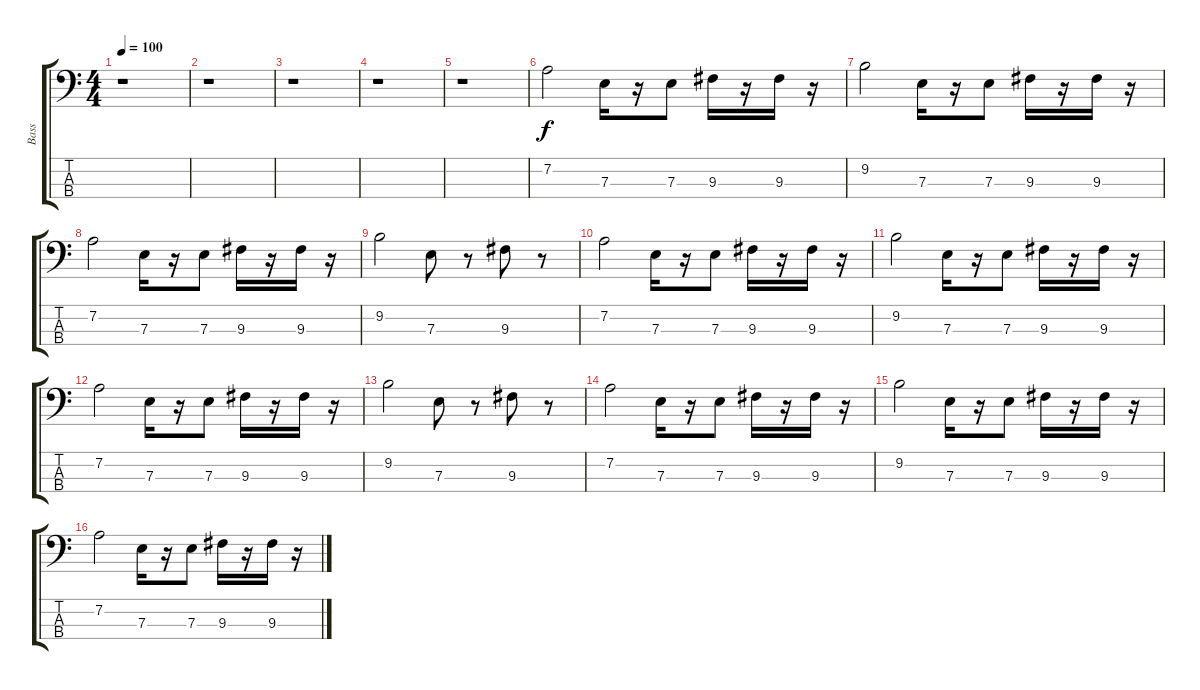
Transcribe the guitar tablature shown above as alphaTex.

\track ("Bass" "Bass") {instrument electricbassfinger}
\staff {score tabs}
\tuning (G2 D2 A1 E1) {hide}
\ts (4 4)
\tempo 100
\clef f4
\ks c
r.1{dy f} |
r.1 |
r.1 |
r.1 |
r.1 |
7.2.2 7.3.16 r.16 7.3.8 9.3.16 r.16 9.3.16 r.16 |
9.2.2 7.3.16 r.16 7.3.8 9.3.16 r.16 9.3.16 r.16 |
7.2.2 7.3.16 r.16 7.3.8 9.3.16 r.16 9.3.16 r.16 |
9.2.2 7.3.8 r.8 9.3.8 r.8 |
7.2.2 7.3.16 r.16 7.3.8 9.3.16 r.16 9.3.16 r.16 |
9.2.2 7.3.16 r.16 7.3.8 9.3.16 r.16 9.3.16 r.16 |
7.2.2 7.3.16 r.16 7.3.8 9.3.16 r.16 9.3.16 r.16 |
9.2.2 7.3.8 r.8 9.3.8 r.8 |
7.2.2 7.3.16 r.16 7.3.8 9.3.16 r.16 9.3.16 r.16 |
9.2.2 7.3.16 r.16 7.3.8 9.3.16 r.16 9.3.16 r.16 |
7.2.2 7.3.16 r.16 7.3.8 9.3.16 r.16 9.3.16 r.16
